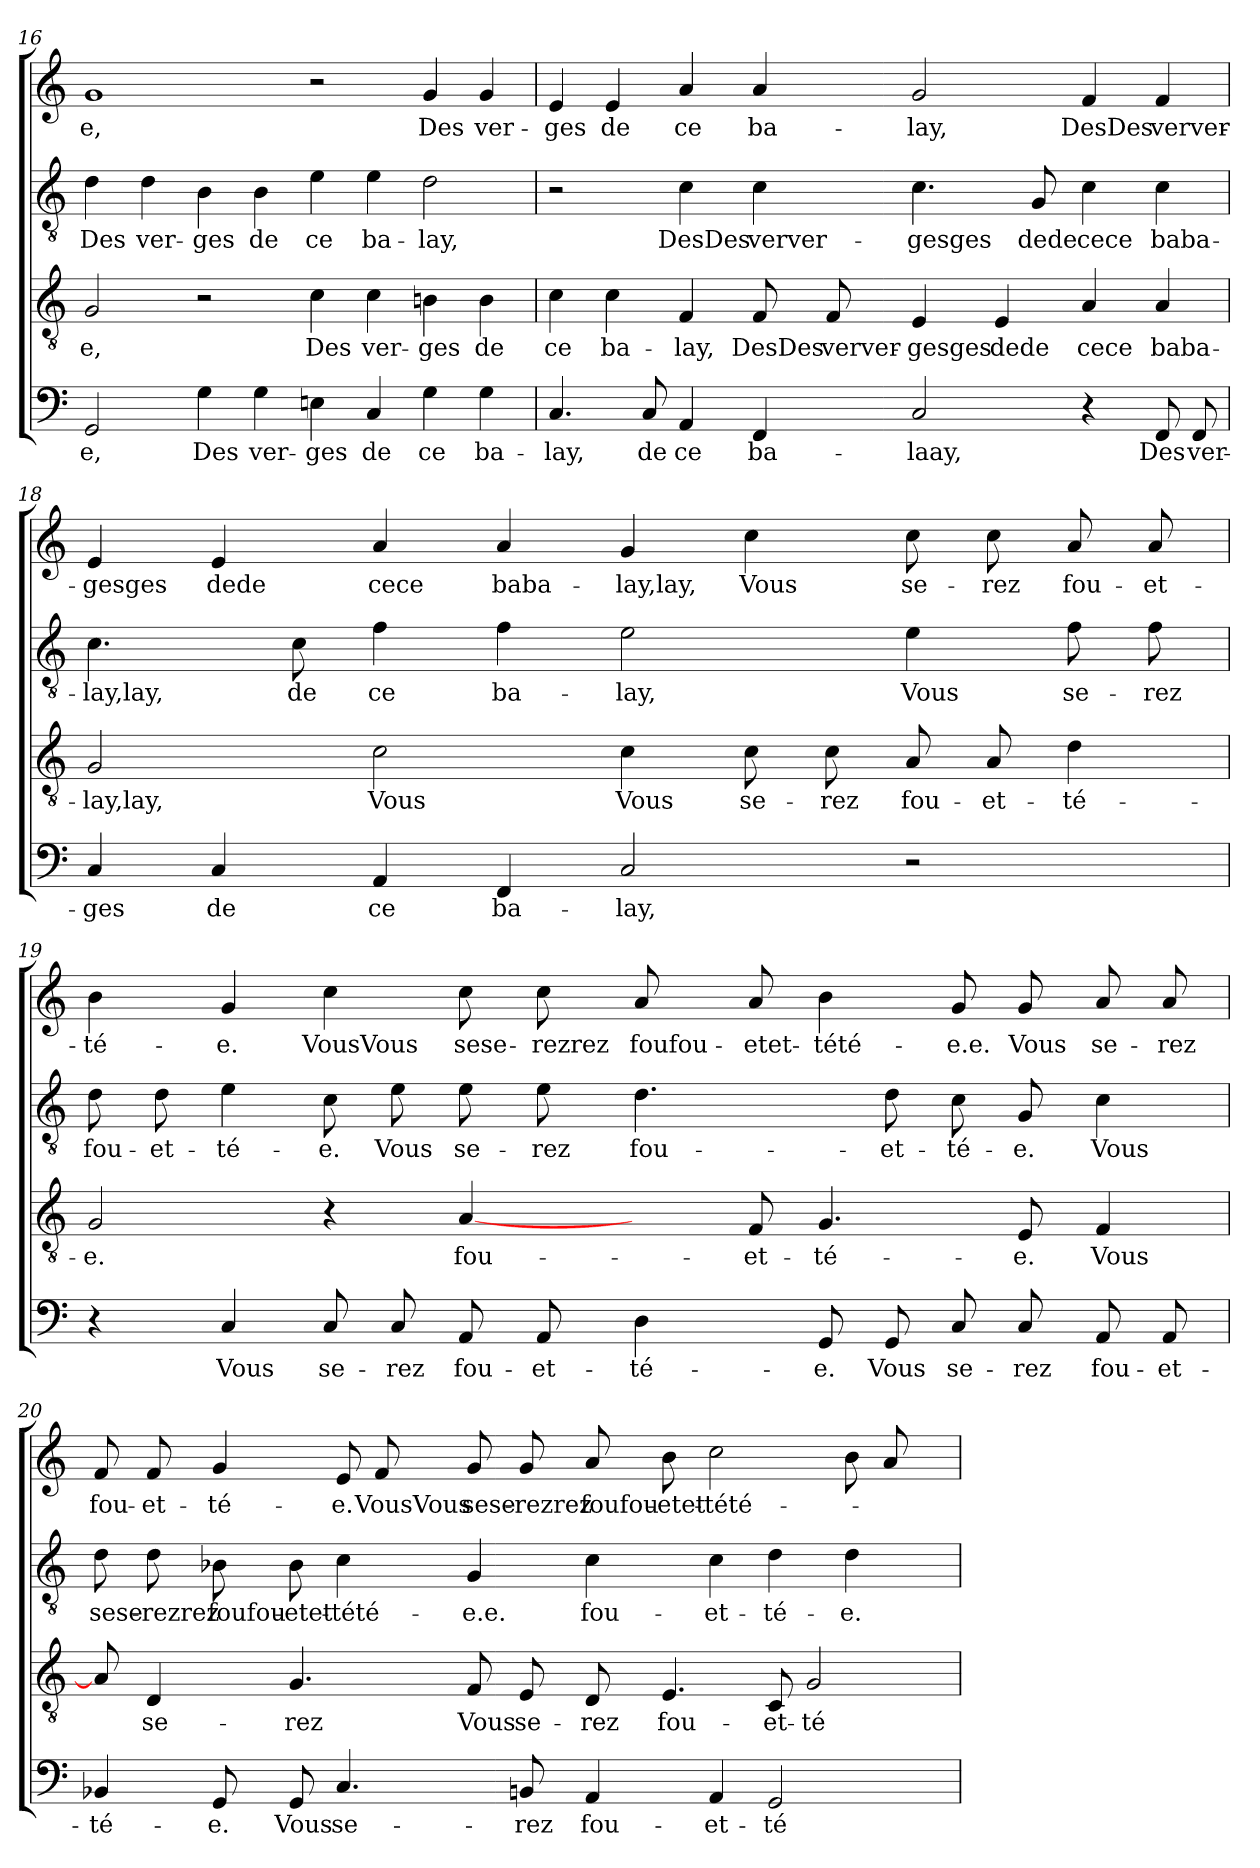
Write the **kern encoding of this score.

**kern	**text	**kern	**text	**kern	**text	**kern	**text
*part4	*part4	*part3	*part3	*part2	*part2	*part1	*part1
*staff4	*staff4	*staff3	*staff3	*staff2	*staff2	*staff1	*staff1
*clefF4	*	*clefGv2	*	*clefGv2	*	*clefG2	*
*k[]	*	*k[]	*	*k[]	*	*k[]	*
=16	=16	=16	=16	=16	=16	=16	=16
2GG	-e,	2G	-e,	4d	Des	1g	-e,
.	.	.	.	4d	ver-	.	.
4G	Des	2r	.	4B	-ges	.	.
4G	ver-	.	.	4B	de	.	.
4En	-ges	4c	Des	4e	ce	2r	.
4C	de	4c	ver-	4e	ba-	.	.
4G	ce	4Bn	-ges	2d	-lay,	4g	Des
4G	ba-	4B	de	.	.	4g	ver-
=17	=17	=17	=17	=17	=17	=17	=17
4.C	-lay,	4c	ce	2r	.	4e	-ges
.	.	4c	ba-	.	.	4e	de
8C	de	.	.	.	.	.	.
4AA	ce	4F	-lay,	4c	DesDes	4a	ce
4FF	ba-	8F	DesDes	4c	verver-	4a	ba-
.	.	8F	verver-	.	.	.	.
2C	-laay,	4E	-gesges	4.c	-gesges	2g	-lay,
.	.	4E	dede	.	.	.	.
.	.	.	.	8G	dede	.	.
4r	.	4A	cece	4c	cece	4f	DesDes
8FF	Des	4A	baba-	4c	baba-	4f	verver-
8FF	ver-	.	.	.	.	.	.
!!LO:PB:g=z
=18	=18	=18	=18	=18	=18	=18	=18
4C	-ges	2G	-lay,lay,	4.c	-lay,lay,	4e	-gesges
4C	de	.	.	.	.	4e	dede
.	.	.	.	8c	de	.	.
4AA	ce	2c	Vous	4f	ce	4a	cece
4FF	ba-	.	.	4f	ba-	4a	baba-
2C	-lay,	4c	Vous	2e	-lay,	4g	-lay,lay,
.	.	8c	se-	.	.	4cc	Vous
.	.	8c	-rez	.	.	.	.
2r	.	8A	fou-	4e	Vous	8cc	se-
.	.	8A	-et-	.	.	8cc	-rez
.	.	4d	-té-	8f	se-	8a	fou-
.	.	.	.	8f	-rez	8a	-et-
=19	=19	=19	=19	=19	=19	=19	=19
4r	.	2G	-e.	8d	fou-	4b	-té-
.	.	.	.	8d	-et-	.	.
4C	Vous	.	.	4e	-té-	4g	-e.
8C	se-	4r	.	8c	-e.	4cc	VousVous
8C	-rez	.	.	8e	Vous	.	.
8AA	fou-	[4A	fou-	8e	se-	8cc	sese-
8AA	-et-	.	.	8e	-rez	8cc	-rezrez
4D	-té-	8ryy	.	4.d	fou-	8a	foufou-
.	.	8F	-et-	.	.	8a	-etet-
8GG	-e.	4.G	-té-	.	.	4b	-tété-
8GG	Vous	.	.	8d	-et-	.	.
8C	se-	.	.	8c	-té-	8g	-e.e.
8C	-rez	8E	-e.	8G	-e.	8g	Vous
8AA	fou-	4F	Vous	4c	Vous	8a	se-
8AA	-et-	.	.	.	.	8a	-rez
=20	=20	=20	=20	=20	=20	=20	=20
4BB-X	-té-	8A]	.	8d	sese-	8f	fou-
.	.	4D	se-	8d	-rezrez	8f	-et-
8GG	-e.	.	.	8B-X	foufou-	4g	-té-
8GG	Vous	4.G	-rez	8B-	-etet-	.	.
4.C	se-	.	.	4c	-tété-	8e	-e.
.	.	.	.	.	.	8f	VousVous
.	.	8F	Vous	4G	-e.e.	8g	sese-
8BBn	-rez	8E	se-	.	.	8g	-rezrez
4AA	fou-	8D	-rez	4c	fou-	8a	foufou-
.	.	4.E	fou-	.	.	8b	-etet-
4AA	-et-	.	.	4c	-et-	2cc	-tété-
2GG	-té-	8C	-et-	4d	-té-	.	.
.	.	2G	-té-	.	.	.	.
.	.	.	.	4d	-e.	8b	.
.	.	.	.	.	.	8a	.
8ryy	.	.	.	8ryy	.	8ryy	.
=	=	=	=	=	=	=	=
*-	*-	*-	*-	*-	*-	*-	*-
